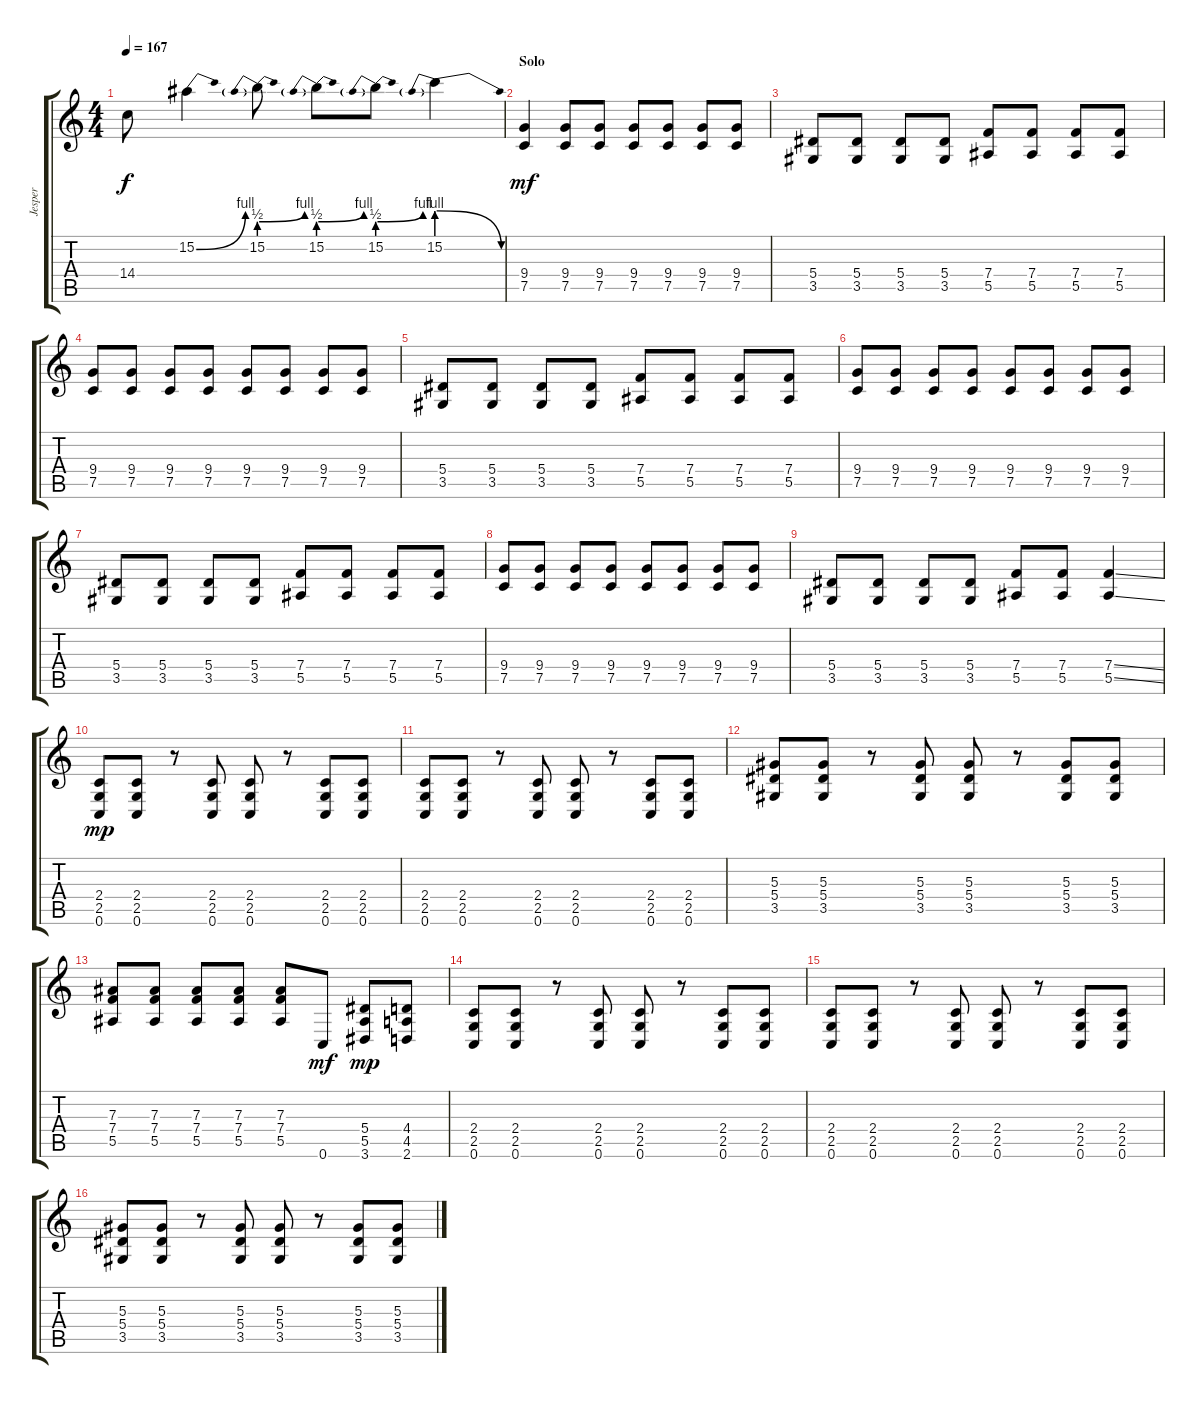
\track ("Jesper" "Jesper") {instrument distortionguitar}
\staff {score tabs}
\tuning (C4 G3 Eb3 Bb2 F2 C2) {hide}
\ts (4 4)
\tempo 167
\clef g2
\ks c
14.4{t}.8{dy f} 15.2{be (bend 0 0 60 4)}.4 15.2{be (prebendbend 0 2 60 4)}.8 15.2{be (prebendbend 0 2 60 4)}.8 15.2{be (prebendbend 0 2 60 4)}.8 15.2{be (prebendrelease 0 4 60 0)}.4 |
\section ("" "Solo")
(9.4 7.5).4{dy mf} (9.4 7.5).8 (9.4 7.5).8 (9.4 7.5).8 (9.4 7.5).8 (9.4 7.5).8 (9.4 7.5).8 |
(5.4 3.5).8 (5.4 3.5).8 (5.4 3.5).8 (5.4 3.5).8 (7.4 5.5).8 (7.4 5.5).8 (7.4 5.5).8 (7.4 5.5).8 |
(9.4 7.5).8 (9.4 7.5).8 (9.4 7.5).8 (9.4 7.5).8 (9.4 7.5).8 (9.4 7.5).8 (9.4 7.5).8 (9.4 7.5).8 |
(5.4 3.5).8 (5.4 3.5).8 (5.4 3.5).8 (5.4 3.5).8 (7.4 5.5).8 (7.4 5.5).8 (7.4 5.5).8 (7.4 5.5).8 |
(9.4 7.5).8 (9.4 7.5).8 (9.4 7.5).8 (9.4 7.5).8 (9.4 7.5).8 (9.4 7.5).8 (9.4 7.5).8 (9.4 7.5).8 |
(5.4 3.5).8 (5.4 3.5).8 (5.4 3.5).8 (5.4 3.5).8 (7.4 5.5).8 (7.4 5.5).8 (7.4 5.5).8 (7.4 5.5).8 |
(9.4 7.5).8 (9.4 7.5).8 (9.4 7.5).8 (9.4 7.5).8 (9.4 7.5).8 (9.4 7.5).8 (9.4 7.5).8 (9.4 7.5).8 |
(5.4 3.5).8 (5.4 3.5).8 (5.4 3.5).8 (5.4 3.5).8 (7.4 5.5).8 (7.4 5.5).8 (7.4{ss} 5.5{ss}).4 |
(2.4 2.5 0.6).8{dy mp} (2.4 2.5 0.6).8 r.8 (2.4 2.5 0.6).8 (2.4 2.5 0.6).8 r.8 (2.4 2.5 0.6).8 (2.4 2.5 0.6).8 |
(2.4 2.5 0.6).8 (2.4 2.5 0.6).8 r.8 (2.4 2.5 0.6).8 (2.4 2.5 0.6).8 r.8 (2.4 2.5 0.6).8 (2.4 2.5 0.6).8 |
(5.3 5.4 3.5).8 (5.3 5.4 3.5).8 r.8 (5.3 5.4 3.5).8 (5.3 5.4 3.5).8 r.8 (5.3 5.4 3.5).8 (5.3 5.4 3.5).8 |
(7.3 7.4 5.5).8 (7.3 7.4 5.5).8 (7.3 7.4 5.5).8 (7.3 7.4 5.5).8 (7.3 7.4 5.5).8 0.6.8{dy mf} (5.4 5.5 3.6).8{dy mp} (4.4 4.5 2.6).8 |
(2.4 2.5 0.6).8 (2.4 2.5 0.6).8 r.8 (2.4 2.5 0.6).8 (2.4 2.5 0.6).8 r.8 (2.4 2.5 0.6).8 (2.4 2.5 0.6).8 |
(2.4 2.5 0.6).8 (2.4 2.5 0.6).8 r.8 (2.4 2.5 0.6).8 (2.4 2.5 0.6).8 r.8 (2.4 2.5 0.6).8 (2.4 2.5 0.6).8 |
(5.3 5.4 3.5).8 (5.3 5.4 3.5).8 r.8 (5.3 5.4 3.5).8 (5.3 5.4 3.5).8 r.8 (5.3 5.4 3.5).8 (5.3 5.4 3.5).8
